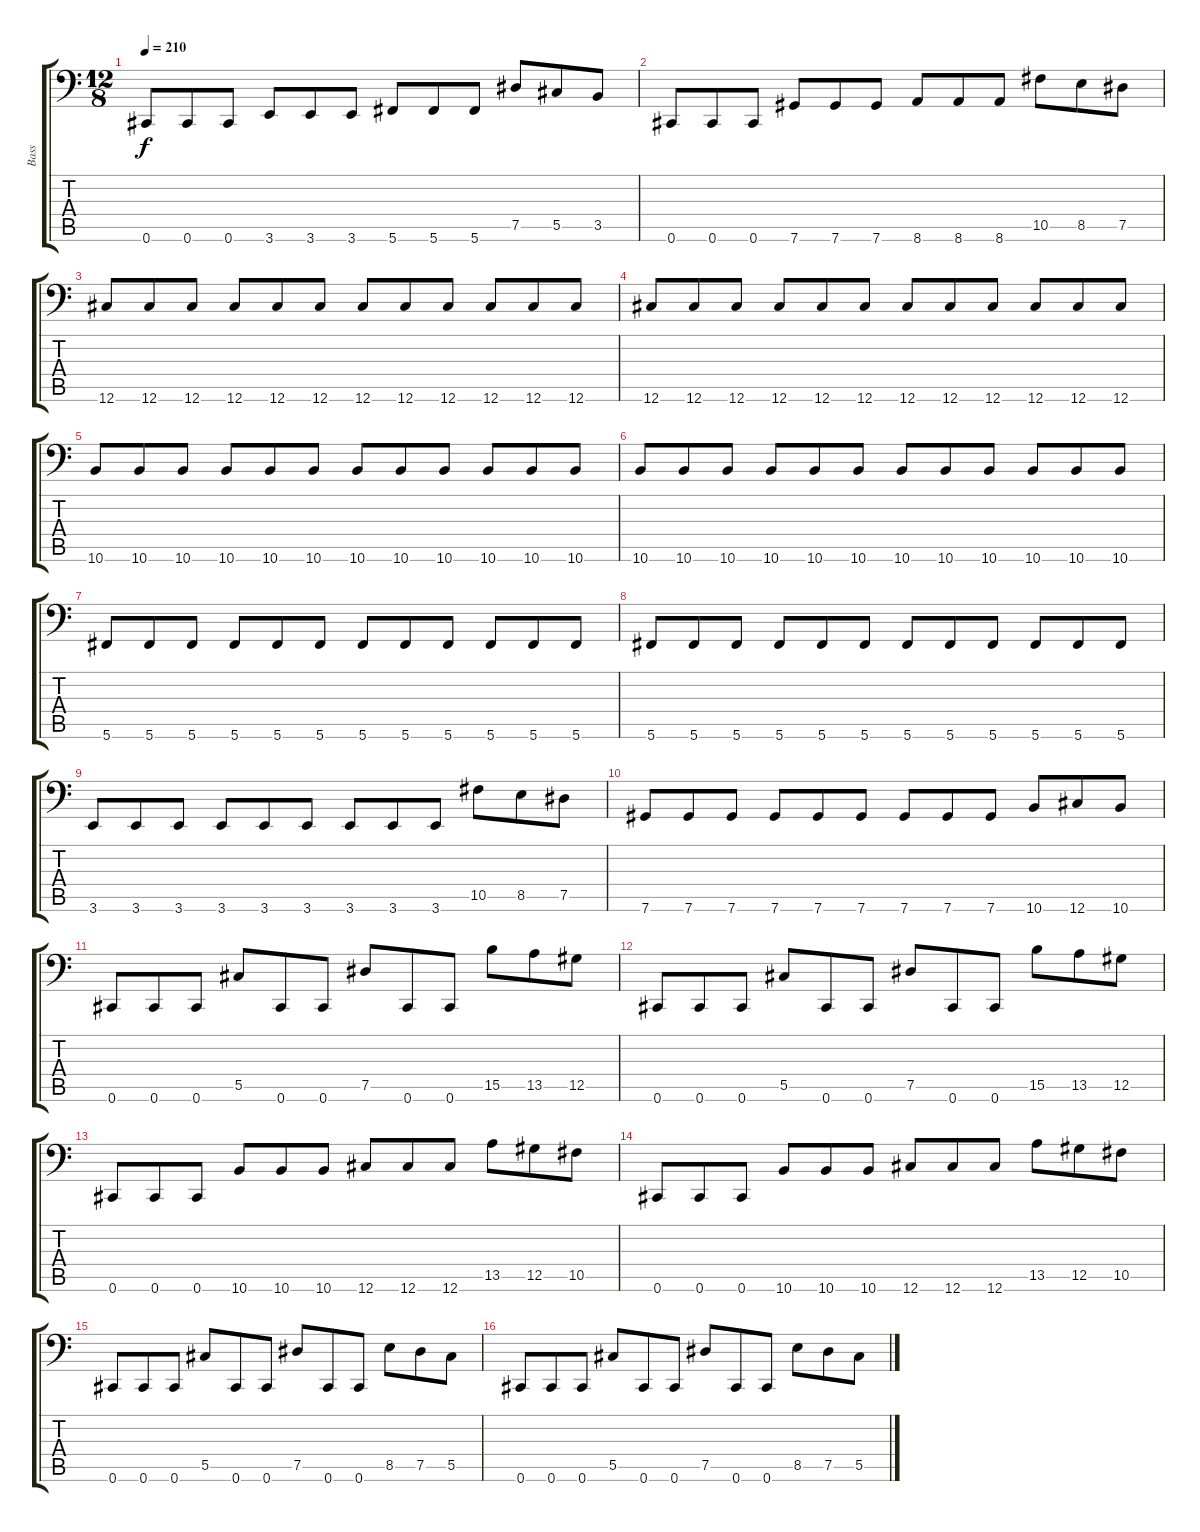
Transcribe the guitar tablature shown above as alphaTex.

\track ("Bass" "Bass") {instrument electricbassfinger bank 1}
\staff {score tabs}
\tuning (Eb3 Bb2 Gb2 Db2 Ab1 Db1) {hide}
\ts (12 8)
\tempo 210
\clef f4
\ks c
0.6.8{dy f} 0.6.8 0.6.8 3.6.8 3.6.8 3.6.8 5.6.8 5.6.8 5.6.8 7.5.8 5.5.8 3.5.8 |
0.6.8 0.6.8 0.6.8 7.6.8 7.6.8 7.6.8 8.6.8 8.6.8 8.6.8 10.5.8 8.5.8 7.5.8 |
12.6.8 12.6.8 12.6.8 12.6.8 12.6.8 12.6.8 12.6.8 12.6.8 12.6.8 12.6.8 12.6.8 12.6.8 |
12.6.8 12.6.8 12.6.8 12.6.8 12.6.8 12.6.8 12.6.8 12.6.8 12.6.8 12.6.8 12.6.8 12.6.8 |
10.6.8 10.6.8 10.6.8 10.6.8 10.6.8 10.6.8 10.6.8 10.6.8 10.6.8 10.6.8 10.6.8 10.6.8 |
10.6.8 10.6.8 10.6.8 10.6.8 10.6.8 10.6.8 10.6.8 10.6.8 10.6.8 10.6.8 10.6.8 10.6.8 |
5.6.8 5.6.8 5.6.8 5.6.8 5.6.8 5.6.8 5.6.8 5.6.8 5.6.8 5.6.8 5.6.8 5.6.8 |
5.6.8 5.6.8 5.6.8 5.6.8 5.6.8 5.6.8 5.6.8 5.6.8 5.6.8 5.6.8 5.6.8 5.6.8 |
3.6.8 3.6.8 3.6.8 3.6.8 3.6.8 3.6.8 3.6.8 3.6.8 3.6.8 10.5.8 8.5.8 7.5.8 |
7.6.8 7.6.8 7.6.8 7.6.8 7.6.8 7.6.8 7.6.8 7.6.8 7.6.8 10.6.8 12.6.8 10.6.8 |
0.6.8 0.6.8 0.6.8 5.5.8 0.6.8 0.6.8 7.5.8 0.6.8 0.6.8 15.5.8 13.5.8 12.5.8 |
0.6.8 0.6.8 0.6.8 5.5.8 0.6.8 0.6.8 7.5.8 0.6.8 0.6.8 15.5.8 13.5.8 12.5.8 |
0.6.8 0.6.8 0.6.8 10.6.8 10.6.8 10.6.8 12.6.8 12.6.8 12.6.8 13.5.8 12.5.8 10.5.8 |
0.6.8 0.6.8 0.6.8 10.6.8 10.6.8 10.6.8 12.6.8 12.6.8 12.6.8 13.5.8 12.5.8 10.5.8 |
0.6.8 0.6.8 0.6.8 5.5.8 0.6.8 0.6.8 7.5.8 0.6.8 0.6.8 8.5.8 7.5.8 5.5.8 |
0.6.8 0.6.8 0.6.8 5.5.8 0.6.8 0.6.8 7.5.8 0.6.8 0.6.8 8.5.8 7.5.8 5.5.8
